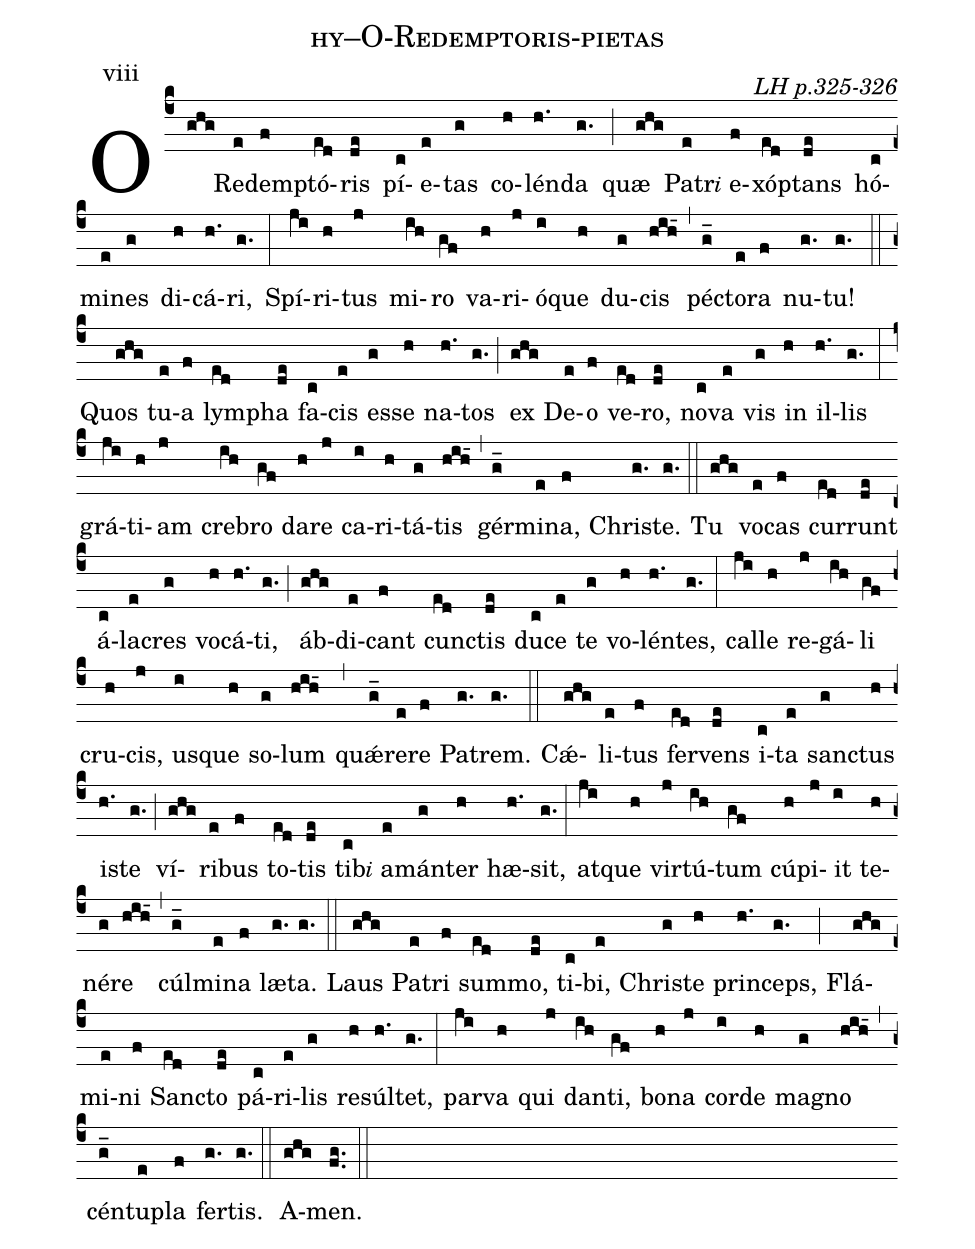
name: hy--O-Redemptoris-pietas;
commentary: LH p.325-326;
annotation: viii;
%%
(c4)
O(ghg) Re(e)dem(f)ptó(ed)ris(de) pí(c)e(e)tas(g) co(h)lén(h.)da(g.) (;)
quæ(ghg) Pa(e)tr<e>i</e> e(f)xóp(ed)tans(de) hó(c)mi(e)nes(g) di(h)cá(h.)ri,(g.) (:)
Spí(ji)ri(h)tus(j) mi(ih)ro(gf) va(h)ri(j)ó(i)que(h) du(g)cis(hih_15) (,)
pé(g_)cto(e)ra(f) nu(g.)tu!(g.) (::)

Quos(ghg) tu(e)a(f) lym(ed)pha(de) fa(c)cis(e) es(g)se(h) na(h.)tos(g.) (;)
ex(ghg) De(e)o(f) ve(ed)ro,(de) no(c)va(e) vis(g) in(h) il(h.)lis(g.) (:)
grá(ji)ti(h)am(j) cre(ih)bro(gf) da(h)re(j) ca(i)ri(h)tá(g)tis(hih_15) (,)
gér(g_)mi(e)na,(f) Chri(g.)ste.(g.) (::)

Tu(ghg) vo(e)cas(f) cur(ed)runt(de) á(c)la(e)cres(g) vo(h)cá(h.)ti,(g.) (;)
áb(ghg)di(e)cant(f) cun(ed)ctis(de) du(c)ce(e) te(g) vo(h)lén(h.)tes,(g.) (:)
cal(ji)le(h) re(j)gá(ih)li(gf) cru(h)cis,(j) us(i)que(h) so(g)lum(hih_15) (,)
quǽ(g_)re(e)re(f) Pa(g.)trem.(g.) (::)

Cǽ(ghg)li(e)tus(f) fer(ed)vens(de) i(c)ta(e) san(g)ctus(h) i(h.)ste(g.) (;)
ví(ghg)ri(e)bus(f) to(ed)tis(de) ti(c)b<e>i</e> a(e)mán(g)ter(h) hæ(h.)sit,(g.) (:)
at(ji)que(h) vir(j)tú(ih)tum(gf) cú(h)pi(j)it(i) te(h)né(g)re(hih_15) (,)
cúl(g_)mi(e)na(f) læ(g.)ta.(g.) (::)

Laus(ghg) Pa(e)tri(f) sum(ed)mo,(de) ti(c)bi,(e) Chri(g)ste(h) prin(h.)ceps,(g.) (;)
Flá(ghg)mi(e)ni(f) San(ed)cto(de) pá(c)ri(e)lis(g) re(h)súl(h.)tet,(g.) (:)
par(ji)va(h) qui(j) dan(ih)ti,(gf) bo(h)na(j) cor(i)de(h) ma(g)gno(hih_15) (,)
cén(g_)tu(e)pla(f) fer(g.)tis.(g.) (::)

A(ghg)men.(fg..) (::)
